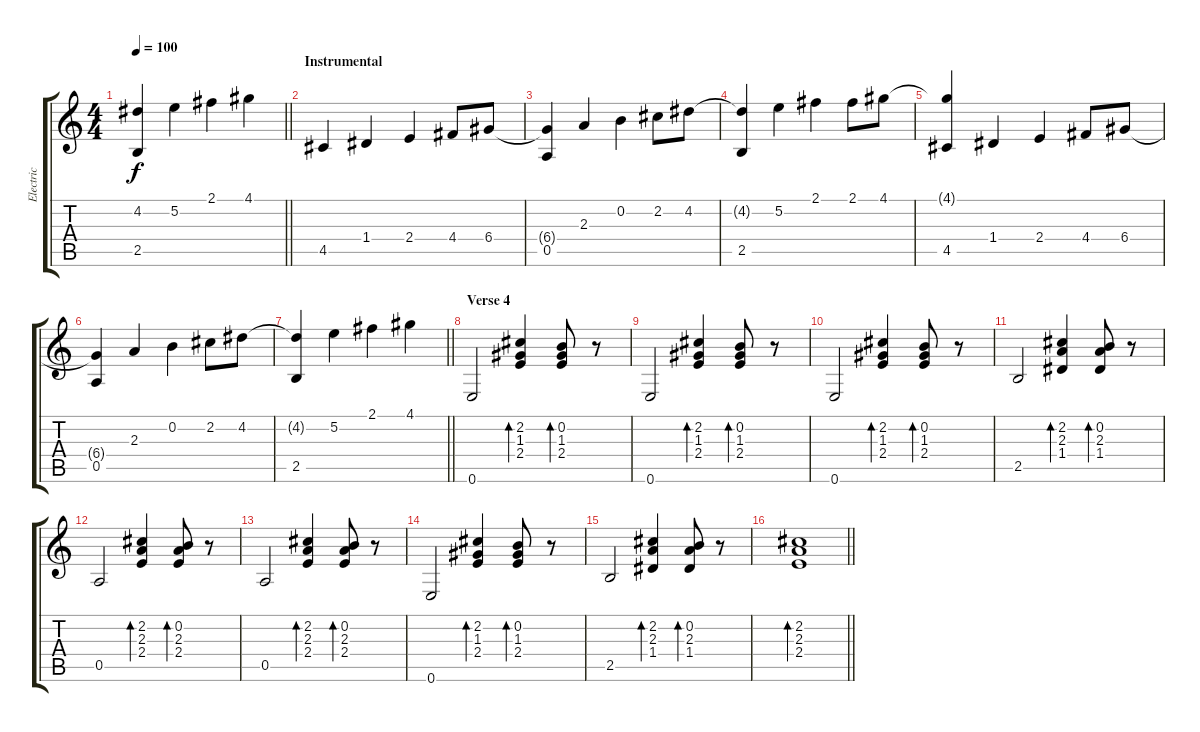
\track ("Electric" "Electric") {instrument overdrivenguitar}
\staff {score tabs}
\tuning (E4 B3 G3 D3 A2 E2) {hide}
\ts (4 4)
\tempo 100
\clef g2
\barLineRight lightlight
\ks c
(4.2{t} 2.5).4{dy f} 5.2.4 2.1.4 4.1.4 |
\section ("" "Instrumental")
4.5.4 1.4.4 2.4.4 4.4.8 6.4.8 |
(6.4{t} 0.5).4 2.3.4 0.2.4 2.2.8 4.2.8 |
(4.2{t} 2.5).4 5.2.4 2.1.4 2.1.8 4.1.8 |
(4.1{t} 4.5).4 1.4.4 2.4.4 4.4.8 6.4.8 |
(6.4{t} 0.5).4 2.3.4 0.2.4 2.2.8 4.2.8 |
\barLineRight lightlight
(4.2{t} 2.5).4 5.2.4 2.1.4 4.1.4 |
\section ("" "Verse 4")
0.6.2 (2.2 1.3 2.4).4{bd 480} (0.2 1.3 2.4).8{bd 480} r.8 |
0.6.2 (2.2 1.3 2.4).4{bd 480} (0.2 1.3 2.4).8{bd 480} r.8 |
0.6.2 (2.2 1.3 2.4).4{bd 480} (0.2 1.3 2.4).8{bd 480} r.8 |
2.5.2 (2.2 2.3 1.4).4{bd 480} (0.2 2.3 1.4).8{bd 480} r.8 |
0.5.2 (2.2 2.3 2.4).4{bd 480} (0.2 2.3 2.4).8{bd 480} r.8 |
0.5.2 (2.2 2.3 2.4).4{bd 480} (0.2 2.3 2.4).8{bd 480} r.8 |
0.6.2 (2.2 1.3 2.4).4{bd 480} (0.2 1.3 2.4).8{bd 480} r.8 |
2.5.2 (2.2 2.3 1.4).4{bd 480} (0.2 2.3 1.4).8{bd 480} r.8 |
\barLineRight lightlight
(2.2 2.3 2.4).1{bd 480}
